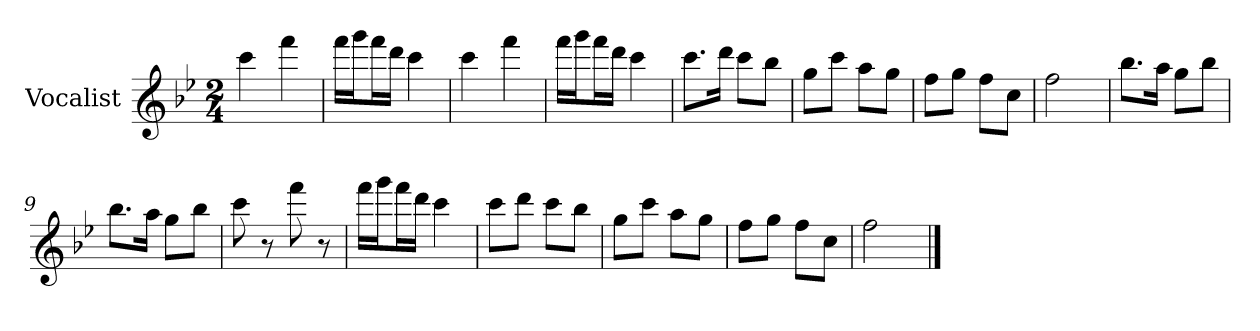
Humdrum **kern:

**kern
*part1
*staff1
*I"Vocalist
*k[b-e-]
*B-:
*M2/4
=
4ccc
4fff
=1
16fffLL
16gggJ
16fffL
16dddJJ
4ccc
=2
4ccc
4fff
=3
16fffLL
16gggJ
16fffL
16dddJJ
4ccc
=4
8.cccL
16dddJk
8cccL
8bb-J
=5
8ggL
8cccJ
8aaL
8ggJ
=6
8ffL
8ggJ
8ffL
8ccJ
=7
2ff
=8
8.bb-L
16aaJk
8ggL
8bb-J
=9
8.bb-L
16aaJk
8ggL
8bb-J
=10
8ccc
8r
8fff
8r
=11
16fffLL
16gggJ
16fffL
16dddJJ
4ccc
=12
8cccL
8dddJ
8cccL
8bb-J
=13
8ggL
8cccJ
8aaL
8ggJ
=14
8ffL
8ggJ
8ffL
8ccJ
=15
2ff
==
*-
